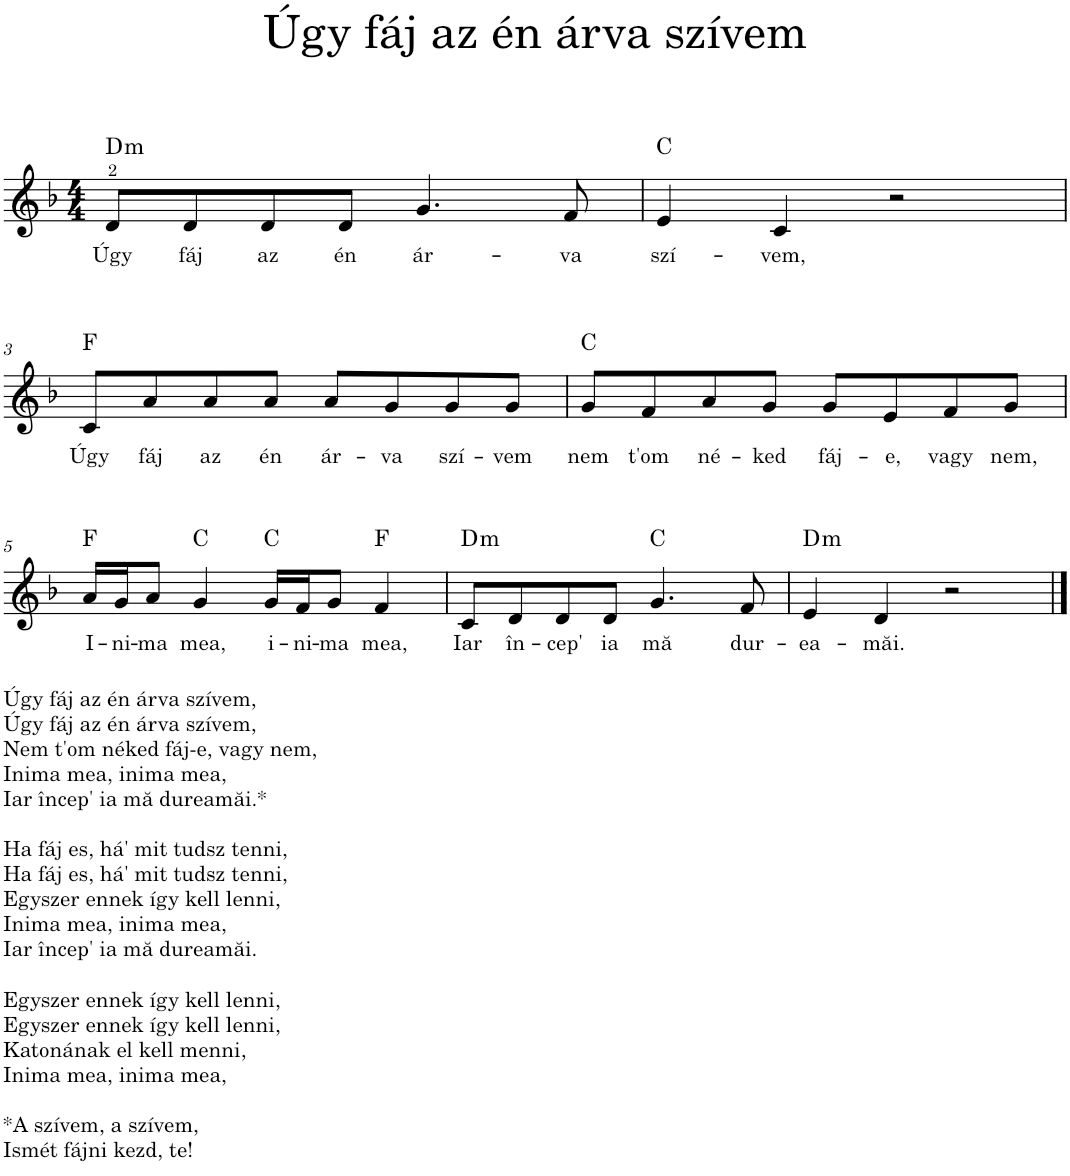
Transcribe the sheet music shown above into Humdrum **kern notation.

**kern	**text	**harte
*part1	*part1	*part1
*staff1	*staff1	*
*I"Piano	*	*
*I'Pno.	*	*
*clefG2	*	*
*k[b-]	*	*
*M4/4	*	*
=1	=1	=1
!	!LO:LY:b	!LO:H:kt=m
8d/L	Úgy	D:min
!	!LO:LY:b	!
8d/	fáj	.
!	!LO:LY:b	!
8d/	az	.
!	!LO:LY:b	!
8d/J	én	.
!	!LO:LY:b	!
4.g/	ár-	.
!	!LO:LY:b	!
8f/	-va	.
=2	=2	=2
!	!LO:LY:b	!
4e/	szí-	C:maj
!	!LO:LY:b	!
4c/	-vem,	.
2r	.	.
!!LO:LB:g=z
=3	=3	=3
!	!LO:LY:b	!
8c/L	Úgy	F:maj
!	!LO:LY:b	!
8a/	fáj	.
!	!LO:LY:b	!
8a/	az	.
!	!LO:LY:b	!
8a/J	én	.
!	!LO:LY:b	!
8a/L	ár-	.
!	!LO:LY:b	!
8g/	-va	.
!	!LO:LY:b	!
8g/	szí-	.
!	!LO:LY:b	!
8g/J	-vem	.
=4	=4	=4
!	!LO:LY:b	!
8g/L	nem	C:maj
!	!LO:LY:b	!
8f/	t'om	.
!	!LO:LY:b	!
8a/	né-	.
!	!LO:LY:b	!
8g/J	-ked	.
!	!LO:LY:b	!
8g/L	fáj-	.
!	!LO:LY:b	!
8e/	-e,	.
!	!LO:LY:b	!
8f/	vagy	.
!	!LO:LY:b	!
8g/J	nem,	.
!!LO:LB:g=z
=5	=5	=5
!LO:TX:b:t=Úgy fáj az én árva szívem,	!	!
!LO:TX:b:t=Úgy fáj az én árva szívem,	!	!
!LO:TX:b:t=Nem t'om néked fáj-e, vagy nem,	!	!
!LO:TX:b:t=Inima mea, inima mea,	!	!
!LO:TX:b:t=Iar încep' ia mă dureamăi.*	!	!
!LO:TX:b:t=Ha fáj es, há' mit tudsz tenni,	!	!
!LO:TX:b:t=Ha fáj es, há' mit tudsz tenni,	!	!
!LO:TX:b:t=Egyszer ennek így kell lenni,	!	!
!LO:TX:b:t=Inima mea, inima mea,	!	!
!LO:TX:b:t=Iar încep' ia mă dureamăi.	!	!
!LO:TX:b:t=Egyszer ennek így kell lenni,	!	!
!LO:TX:b:t=Egyszer ennek így kell lenni,	!	!
!LO:TX:b:t=Katonának el kell menni,	!	!
!LO:TX:b:t=Inima mea, inima mea,	!	!
!LO:TX:b:t=*A szívem, a szívem,	!	!
!LO:TX:b:t=Ismét fájni kezd, te!	!	!
!	!LO:LY:b	!
16a/LL	I-	F:maj
!	!LO:LY:b	!
16g/J	-ni-	.
!	!LO:LY:b	!
8a/J	-ma	.
!	!LO:LY:b	!
4g/	mea,	C:maj
!	!LO:LY:b	!
16g/LL	i-	C:maj
!	!LO:LY:b	!
16f/J	-ni-	.
!	!LO:LY:b	!
8g/J	-ma	.
!	!LO:LY:b	!
4f/	mea,	F:maj
=6	=6	=6
!	!LO:LY:b	!LO:H:kt=m
8c/L	Iar	D:min
!	!LO:LY:b	!
8d/	în-	.
!	!LO:LY:b	!
8d/	-cep'	.
!	!LO:LY:b	!
8d/J	ia	.
!	!LO:LY:b	!
4.g/	mă	C:maj
!	!LO:LY:b	!
8f/	dur-	.
=7	=7	=7
!	!LO:LY:b	!LO:H:kt=m
4e/	-ea-	D:min
!	!LO:LY:b	!
4d/	-măi.	.
2r	.	.
==	==	==
*-	*-	*-
